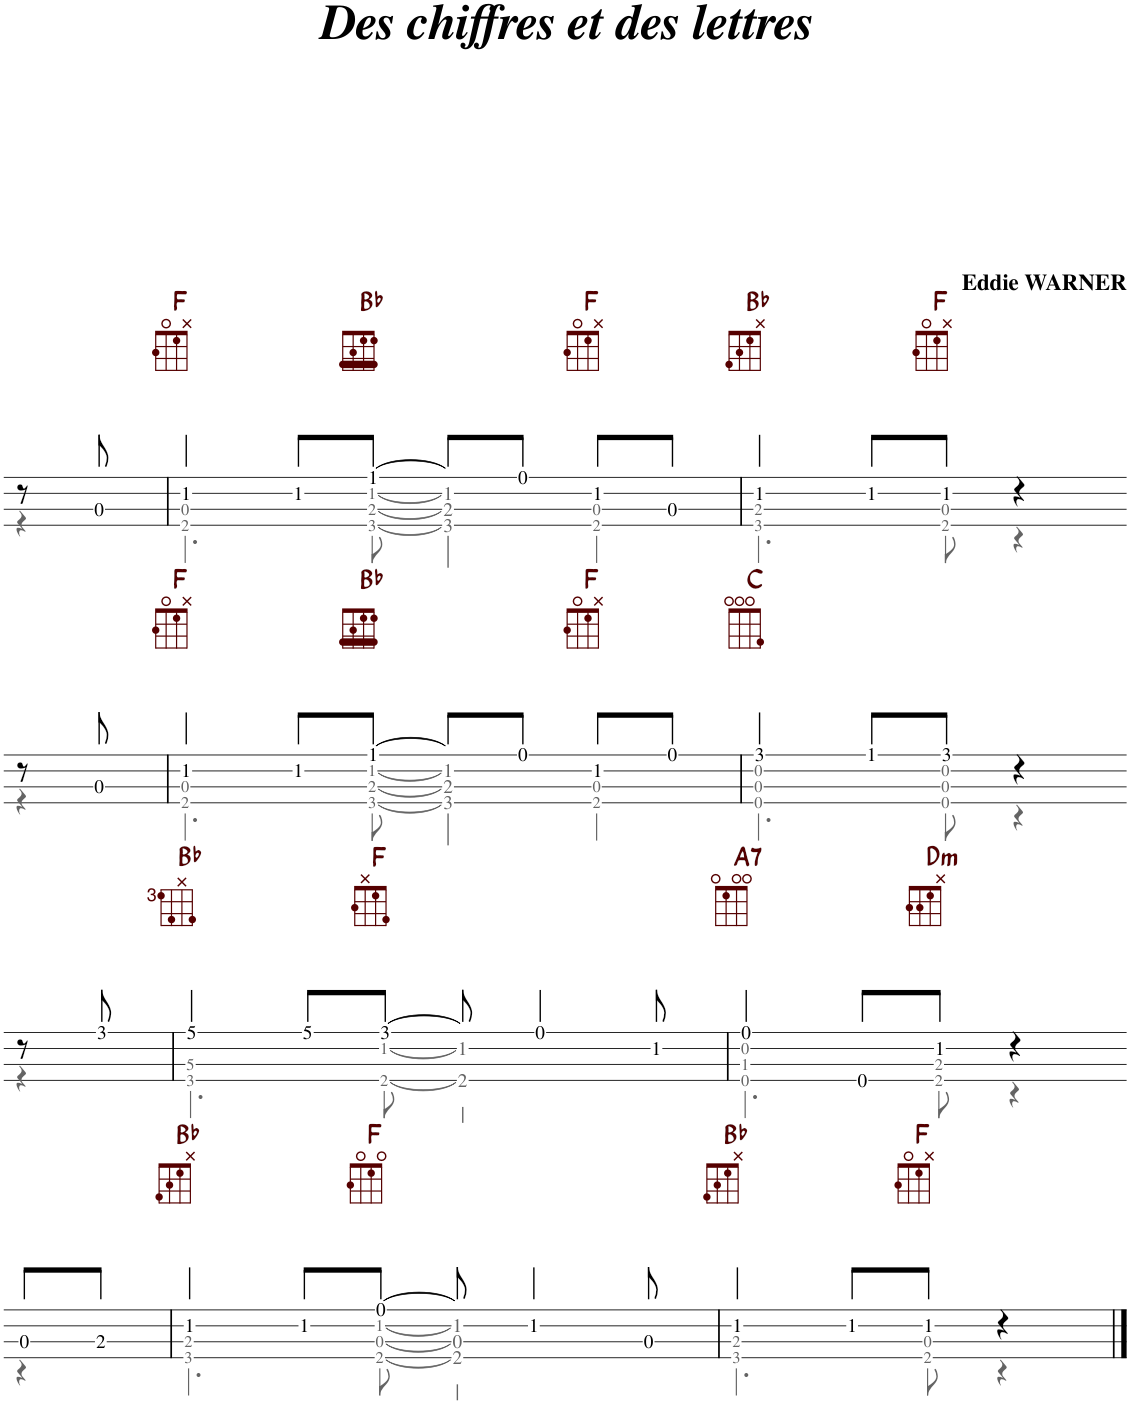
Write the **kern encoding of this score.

**kern	**harte
*part1	*part1
*staff1	*
*I"Ukulélé [Tablature]	*
*stria4	*
*k[]	*
*M4/4	*
=1	=1
*^	*
8r	4r	.
8c/	.	.
=2	=2	=2
4f/	4.a!i\ 4.c!i\	F:maj
8f/L	.	.
[8a#X/J	[8b-!i\ [8d!i\ [8f!i\	Bb:maj
8a#/L]	4b-i\] 4di\] 4fi\]	.
8an/J	.	.
8f/L	4a!i\ 4c!i\	F:maj
8c/J	.	.
=3	=3	=3
4f/	4.b-!i\ 4.d!i\	Bb:maj
8f/L	.	.
8f/J	8a!i\ 8c!i\	F:maj
4r	4r	.
!!LO:LB:g=z	!!
=4-	=4-	=4-
8r	4r	.
8c/	.	.
=5	=5	=5
4f/	4.a!i\ 4.c!i\	F:maj
8f/L	.	.
[8a#X/J	[8b-!i\ [8d!i\ [8f!i\	Bb:maj
8a#/L]	4b-i\] 4di\] 4fi\]	.
8an/J	.	.
8f/L	4a!i\ 4c!i\	F:maj
8a/J	.	.
=6	=6	=6
4cc/	4.g!i\ 4.c!i\ 4.e!i\	C:maj
8a#/L	.	.
8cc/J	8g!i\ 8c!i\ 8e!i\	.
4r	4r	.
!!LO:LB:g=z	!!
=7-	=7-	=7-
8r	4r	.
8cc/	.	.
=8	=8	=8
4dd/	4.b-!i\ 4.f!i\	Bb:maj
8dd/L	.	.
[8cc/J	[8a!i\ [8f!i\	F:maj
8cc/]	2ai\] 2fi\]	.
4a/	.	.
8f/	.	.
=9	=9	=9
!	!	!LO:H:kt=7
4a/	4.g!i\ 4.c#!i\ 4.e!i\	A:7
8g/L	.	.
!	!	!LO:H:kt=m
8f/J	8a!i\ 8d!i\	D:min
4r	4r	.
!!LO:LB:g=z	!!
=10-	=10-	=10-
8c/L	4r	.
8d/J	.	.
=11	=11	=11
4f/	4.b-!i\ 4.d!i\	Bb:maj
8f/L	.	.
[8a/J	[8a!i\ [8c!i\ [8f!i\	F:maj
8a/]	2ai\] 2ci\] 2fi\]	.
4f/	.	.
8c/	.	.
=12	=12	=12
4f/	4.b-!i\ 4.d!i\	Bb:maj
8f/L	.	.
8f/J	8a!i\ 8c!i\	F:maj
4r	4r	.
*v	*v	*
==	==
*-	*-
